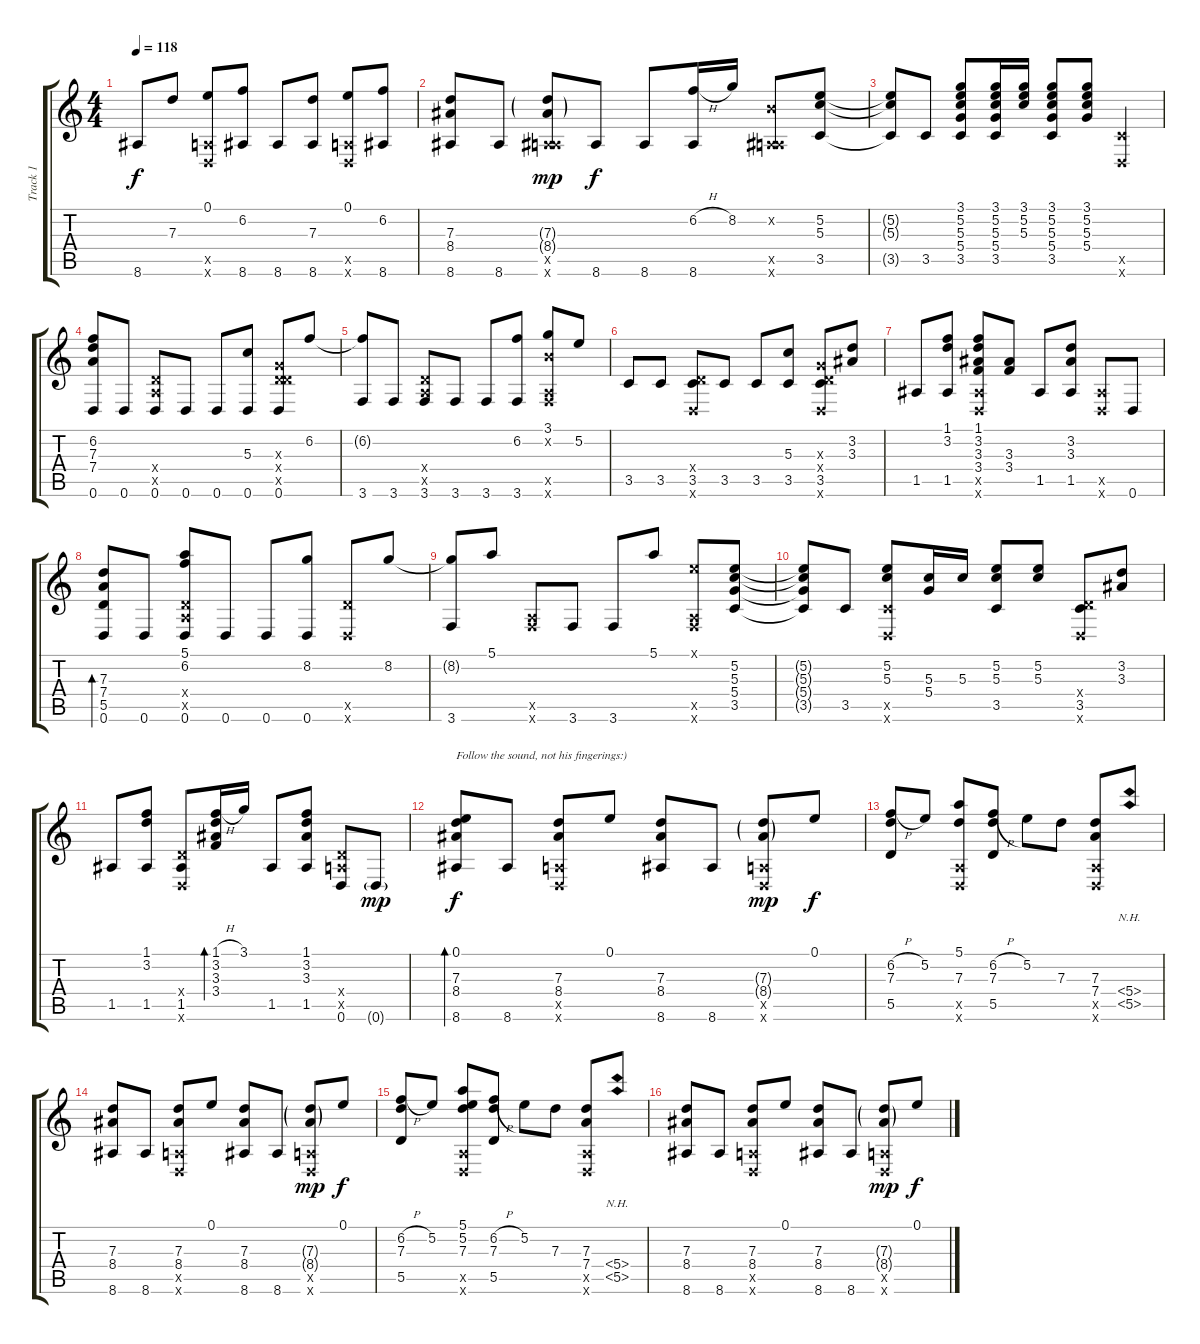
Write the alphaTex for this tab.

\track ("Track 1" "Track 1") {instrument acousticguitarsteel}
\staff {score tabs}
\tuning (E4 B3 G3 D3 A2 D2) {hide}
\ts (4 4)
\tempo 118
\clef g2
\ks c
8.6.8{dy f} 7.3.8 (0.1 0.5{x} 0.6{x}).8 (6.2 8.6).8 8.6.8 (7.3 8.6).8 (0.1 0.5{x} 0.6{x}).8 (6.2 8.6).8 |
(7.3 8.4 8.6).8 8.6.8 (7.3{g} 8.4{g} 0.5{x} 8.6{x}).8{dy mp} 8.6.8{dy f} 8.6.8 (6.2{h} 8.6).16 8.2.16 (0.2{x} 0.5{x} 8.6{x}).8 (5.2 5.3 3.5).8 |
(5.2{t} 5.3{t} 3.5{t}).8 3.5.8 (3.1 5.2 5.3 5.4 3.5).8 (3.1 5.2 5.3 5.4 3.5).16 (3.1 5.2 5.3).16 (3.1 5.2 5.3 5.4 3.5).8 (3.1 5.2 5.3 5.4).8 (3.5{x} 0.6{x}).4 |
(6.2 7.3 7.4 0.6).8 0.6.8 (0.4{x} 0.5{x} 0.6).8 0.6.8 0.6.8 (5.3 0.6).8 (0.3{x} 0.4{x} 5.5{x} 0.6).8 6.2.8 |
(6.2{t} 3.6).8 3.6.8 (0.4{x} 0.5{x} 3.6).8 3.6.8 3.6.8 (6.2 3.6).8 (3.1 0.2{x} 0.5{x} 3.6{x}).8 5.2.8 |
3.5.8 3.5.8 (0.4{x} 3.5 0.6{x}).8 3.5.8 3.5.8 (5.3 3.5).8 (0.3{x} 0.4{x} 3.5 0.6{x}).8 (3.2 3.3).8 |
1.5.8 (1.1 3.2 1.5).8 (1.1 3.2 3.3 3.4 1.5{x} 0.6{x}).8 (3.3 3.4).8 1.5.8 (3.2 3.3 1.5).8 (1.5{x} 0.6{x}).8 0.6.8 |
(7.3 7.4 5.5 0.6).8{bd 120} 0.6.8 (5.1 6.2 0.4{x} 0.5{x} 0.6).8 0.6.8 0.6.8 (8.2 0.6).8 (5.5{x} 0.6{x}).8 8.2.8 |
(8.2{t} 3.6).8 5.1.8 (0.5{x} 3.6{x}).8 3.6.8 3.6.8 5.1.8 (0.1{x} 0.5{x} 3.6{x}).8 (5.2 5.3 5.4 3.5).8 |
(5.2{t} 5.3{t} 5.4{t} 3.5{t}).8 3.5.8 (5.2 5.3 3.5{x} 0.6{x}).8 (5.3 5.4).16 5.3.16 (5.2 5.3 3.5).8 (5.2 5.3).8 (0.4{x} 3.5 0.6{x}).8 (3.2 3.3).8 |
1.5.8 (1.1 3.2 1.5).8 (0.4{x} 1.5 0.6{x}).8 (1.1{h} 3.2 3.3 3.4).16{bd 120} 3.1.16 1.5.8 (1.1 3.2 3.3 1.5).8 (0.4{x} 0.5{x} 0.6).8 0.6{g}.8{dy mp} |
(0.1 7.3 8.4 8.6).8{bd 120 txt "Follow the sound, not his fingerings:)" dy f} 8.6.8 (7.3 8.4 0.5{x} 0.6{x}).8 0.1.8 (7.3 8.4 8.6).8 8.6.8 (7.3{g} 8.4{g} 0.5{x} 0.6{x}).8{dy mp} 0.1.8{dy f} |
(6.2{h} 7.3 5.5).8 5.2.8 (5.1 7.3 0.5{x} 0.6{x}).8 (6.2{h} 7.3 5.5).8 5.2.8 7.3.8 (7.3 7.4 0.5{x} 0.6{x}).8 (5.4{nh} 5.5{nh}).8 |
(7.3 8.4 8.6).8 8.6.8 (7.3 8.4 0.5{x} 0.6{x}).8 0.1.8 (7.3 8.4 8.6).8 8.6.8 (7.3{g} 8.4{g} 0.5{x} 0.6{x}).8{dy mp} 0.1.8{dy f} |
(6.2{h} 7.3 5.5).8 5.2.8 (5.1 5.2 7.3 0.5{x} 0.6{x}).8 (6.2{h} 7.3 5.5).8 5.2.8 7.3.8 (7.3 7.4 0.5{x} 0.6{x}).8 (5.4{nh} 5.5{nh}).8 |
(7.3 8.4 8.6).8 8.6.8 (7.3 8.4 0.5{x} 0.6{x}).8 0.1.8 (7.3 8.4 8.6).8 8.6.8 (7.3{g} 8.4{g} 0.5{x} 0.6{x}).8{dy mp} 0.1.8{dy f}
